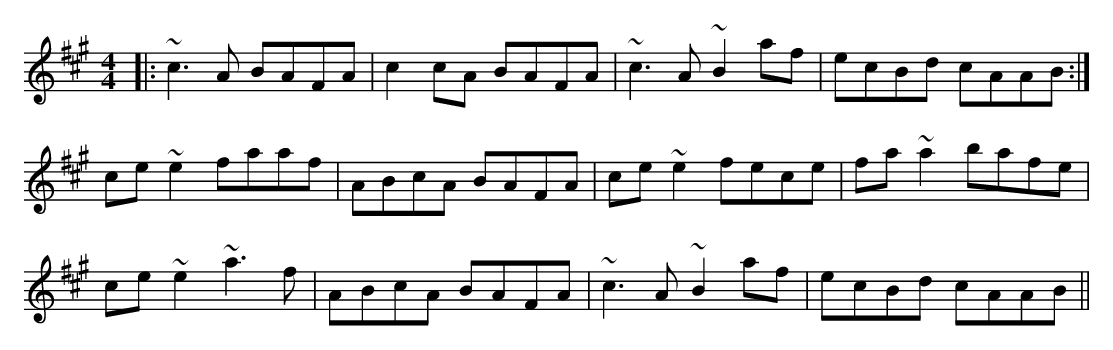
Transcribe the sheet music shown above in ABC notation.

X:1
M:4/4
K:A
|:~c3A BAFA|c2cA BAFA|~c3A ~B2af|ecBd cAAB:|
ce~e2 faaf|ABcA BAFA|ce~e2 fece|fa~a2 bafe|
ce~e2 ~a3f|ABcA BAFA|~c3A ~B2af|ecBd cAAB||
